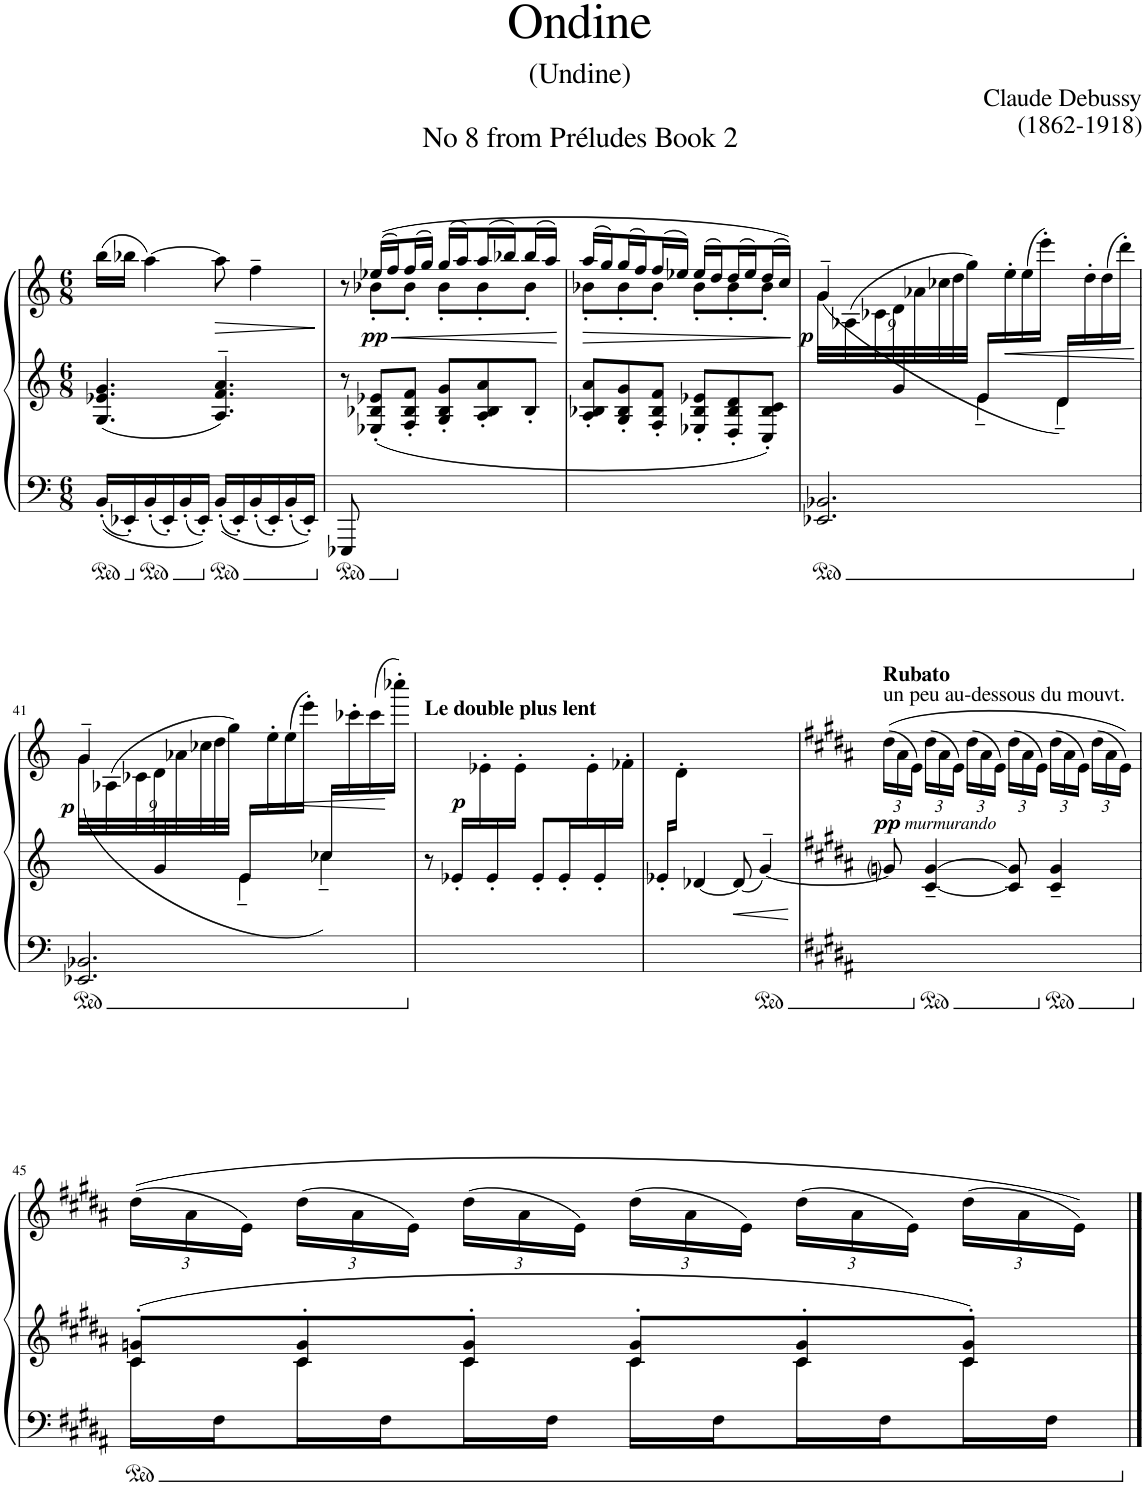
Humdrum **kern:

**kern	**kern	**kern	**dynam
*part1	*part1	*part1	*part1
*staff3	*staff2	*staff1	*staff1/2/3
*I"Grand Piano	*	*	*
*I'Pno.	*	*	*
*clefF4	*clefG2	*clefG2	*
*k[]	*k[]	*k[]	*
*M6/8	*M6/8	*M6/8	*
=37	=37	=37	=37
16BB'/LL	4.G/ 4.e-X/ 4.g/	(16bb^\LL	.
16EE-X'/	.	16bb-X^\JJ	.
16BB'/	.	[4aa^\)	.
16EE-'/	.	.	.
16BB'/	.	.	.
16EE-'/JJ	.	.	.
!	!	!	!LO:HP:b
16BB'/LL	4.A/~> 4.f/~> 4.a/~>	8aa\]	>
16EE-'/	.	.	.
16BB'/	.	4ff~^\	.
16EE-'/	.	.	.
16BB'/	.	.	.
16EE-'/JJ	.	.	.
.	.	.	]
=38	=38	=38	=38
*	*	*^	*
8EEE-X/	8r	8r	8ryy	.
!	!	!	!	!LO:HP:b
!	!	!	!	!LO:DY:n=1:b
8ryy	8E-X/' 8B-X/' 8e-X/'L	((16ee-X/LL	8b-X'\L	< pp
.	.	16ff/J)	.	.
2ryy	8F/' 8B-/' 8f/'J	(16ff/L	8b-'\J	.
.	.	16gg/JJ)	.	.
.	8G/' 8B-/' 8g/'L	(16gg/LL	8b-'\L	.
.	.	16aa/J)	.	.
.	8A/' 8B-/' 8a/'	(16aa/L	8b-'\	.
.	.	16bb-X/J)	.	.
.	8B-'/J	(16bb-/L	8b-'\J	.
.	.	16aa/JJ)	.	.
*	*	*v	*v	*
.	.	.	[
=39	=39	=39	=39
!	!	!	!LO:HP:b
*	*	*^	*
2.ryy	8A/' 8B-X/' 8a/'L	(16aa/LL	8b-X'\L	>
.	.	16gg/J)	.	.
.	8G/' 8B-/' 8g/'	(16gg/L	8b-'\	.
.	.	16ff/J)	.	.
.	8F/' 8B-/' 8f/'J	(16ff/L	8b-'\J	.
.	.	16ee-X/JJ)	.	.
.	8E-X/' 8B-/' 8e-X/'L	(16ee-/LL	8b-'\L	.
.	.	16dd/J)	.	.
.	8D/' 8B-/' 8d/'	(16dd/L	8b-'\	.
.	.	16ee-/J)	.	.
.	8C/' 8B-/' 8c/'J	(16dd/L	8b-'\J	.
.	.	16cc/JJ))	.	.
*	*	*v	*v	*
.	.	.	]
=40	=40	=40	=40
*	*^	*	*
*	*	*	*Xbrackettup	*
*	*	*	*^	*
!	!	!	!	!	!LO:DY:b
2.EE-X/ 2.BB-X/	9ryy	4ryy	36g\LLL	(<4g~>/	p
.	.	.	(36A-X\	.	.
.	.	.	36c-X\	.	.
.	.	.	36d\	.	.
.	36g/	.	36ryy	.	.
.	9ryy	.	36a-X\	.	.
.	.	.	36cc-X\	.	.
.	.	.	36dd\	.	.
.	.	.	36gg\JJJ)	.	.
.	16e/LL	4e~<\	16ryy	2ryy	.
!	!	!	!	!	!LO:HP:b
.	8.ryy	.	16ee'\	.	<
.	.	.	(16ee\	.	.
.	.	.	16eee'\JJ)	.	.
.	16d/LL	4d~<\)	16ryy	.	.
.	8.ryy	.	16dd'\	.	.
.	.	.	(16dd\	.	.
.	.	.	16ddd'\JJ)	.	[
!!LO:LB:g=z	!!
=41	=41	=41	=41	=41	=41
!	!	!	!	!	!LO:DY:b
2.EE-X/ 2.BB-X/	9ryy	4ryy	36g\LLL	(<4g~>/	p
.	.	.	(36A-X\	.	.
.	.	.	36c-X\	.	.
.	.	.	36d\	.	.
.	36g/	.	36ryy	.	.
.	9ryy	.	36a-X\	.	.
.	.	.	36cc-X\	.	.
.	.	.	36dd\	.	.
.	.	.	36gg\JJJ)	.	.
.	16e/LL	4e~<\	16ryy	2ryy	.
!	!	!	!	!	!LO:HP:b
.	8.ryy	.	16ee'\	.	<
.	.	.	(16ee\	.	.
.	.	.	16eee'\JJ)	.	.
.	16cc-X/LL	4cc-~<\)	16ryy	.	.
.	8.ryy	.	16ccc-X'\	.	.
.	.	.	(16ccc-\	.	.
.	.	.	16cccc-X'\JJ)	.	[
*	*v	*v	*	*	*
=42	=42	=42	=42	=42
!	!	!LO:TX:a:B:t=Le double plus lent	!	!
2.ryy	8r	2.ryy	8.ryy	.
!	!	!	!	!LO:DY:a=2
.	16e-X'/LL	.	.	p
.	16ryy	.	16e-X'\	.
.	16e-'/	.	16ryy	.
.	16ryy	.	16e-'\JJ	.
.	8e-'/L	.	8.ryy	.
.	16e-'/L	.	.	.
.	16ryy	.	16e-'\	.
.	16e-'/	.	16ryy	.
.	16ryy	.	16f-X'\JJ	.
=43	=43	=43	=43	=43
4.ryy	16e-X'/LL	2.ryy	16ryy	.
.	16ryy	.	16d'\JJ	.
.	[4d-X/	.	2ryy	.
8ryy	8d-/]	.	.	.
4ryy	[4g~>/	.	.	.
.	.	.	8ryy	.
=44	=44	=44	=44	=44
*k[f#c#g#d#a#]	*k[f#c#g#d#a#]	*k[f#c#g#d#a#]	*	*
!	!	!LO:TX:a:B:t=Rubato	!	!
!	!	!LO:TX:a:t=un peu au-dessous du mouvt.	!	!
!	!	!	!	!LO:DY:b
!	!	!	!	!LO:DY:n=1:b
8ryy	8gni/]	2.ryy	(>(>24dd#\LL	pp other-dynamics
.	.	.	24a#\	.
.	.	.	24e\JJ)	.
4ryy	[4c#/~ [4g/~	.	(>24dd#\LL	.
.	.	.	24a#\	.
.	.	.	24e\JJ)	.
.	.	.	(>24dd#\LL	.
.	.	.	24a#\	.
.	.	.	24e\JJ)	.
8ryy	8c#/] 8g/]	.	(>24dd#\LL	.
.	.	.	24a#\	.
.	.	.	24e\JJ)	.
4ryy	4c#/~ 4g/~	.	(>24dd#\LL	.
.	.	.	24a#\	.
.	.	.	24e\JJ)	.
.	.	.	(>24dd#\LL	.
.	.	.	24a#\	.
.	.	.	24e\JJ))	.
!!LO:LB:g=z	!!
=45	=45	=45	=45	=45
*	*^	*	*	*
16ryy	8c#/'> 8gn/'>L	16c#\LL	2.ryy	(>(>24dd#\LL	.
.	.	.	.	24a#\	.
16F#\J	.	16ryy	.	.	.
.	.	.	.	24e\JJ)	.
16ryy	8c#/'> 8g/'>	16c#\L	.	(>24dd#\LL	.
.	.	.	.	24a#\	.
16F#\J	.	16ryy	.	.	.
.	.	.	.	24e\JJ)	.
16ryy	8c#/'> 8g/'>J	16c#\L	.	(>24dd#\LL	.
.	.	.	.	24a#\	.
16F#\JJ	.	16ryy	.	.	.
.	.	.	.	24e\JJ)	.
16ryy	8c#/'> 8g/'>L	16c#\LL	.	(>24dd#\LL	.
.	.	.	.	24a#\	.
16F#\J	.	16ryy	.	.	.
.	.	.	.	24e\JJ)	.
16ryy	8c#/'> 8g/'>	16c#\L	.	(>24dd#\LL	.
.	.	.	.	24a#\	.
16F#\J	.	16ryy	.	.	.
.	.	.	.	24e\JJ)	.
16ryy	8c#/'> 8g/'>J	16c#\L	.	(>24dd#\LL	.
.	.	.	.	24a#\	.
16F#\JJ	.	16ryy	.	.	.
.	.	.	.	24e\JJ))	.
*	*v	*v	*	*	*
*	*	*v	*v	*
==	==	==	==
*-	*-	*-	*-
